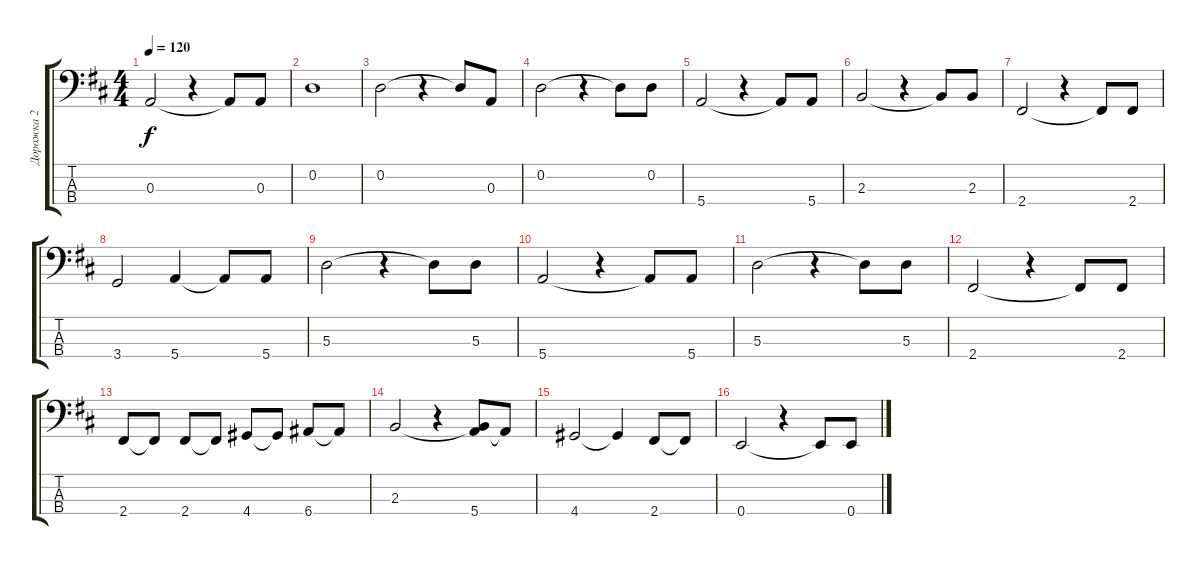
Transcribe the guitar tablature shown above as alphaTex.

\track ("Дорожка 2" "Дорожка 2") {instrument electricbassfinger}
\staff {score tabs}
\tuning (G2 D2 A1 E1) {hide}
\ts (4 4)
\tempo 120
\clef f4
\ks d
0.3.2{dy f} r.4 0.3{t}.8 0.3.8 |
0.2.1 |
0.2.2 r.4 0.2{t}.8 0.3.8 |
0.2.2 r.4 0.2{t}.8 0.2.8 |
5.4.2 r.4 5.4{t}.8 5.4.8 |
2.3.2 r.4 2.3{t}.8 2.3.8 |
2.4.2 r.4 2.4{t}.8 2.4.8 |
3.4.2 5.4.4 5.4{t}.8 5.4.8 |
5.3.2 r.4 5.3{t}.8 5.3.8 |
5.4.2 r.4 5.4{t}.8 5.4.8 |
5.3.2 r.4 5.3{t}.8 5.3.8 |
2.4.2 r.4 2.4{t}.8 2.4.8 |
2.4.8 2.4{t}.8 2.4.8 2.4{t}.8 4.4.8 4.4{t}.8 6.4.8 6.4{t}.8 |
2.3.2 r.4 (2.3{t} 5.4).8 5.4{t}.8 |
4.4.2 4.4{t}.4 2.4.8 2.4{t}.8 |
0.4.2 r.4 0.4{t}.8 0.4.8
